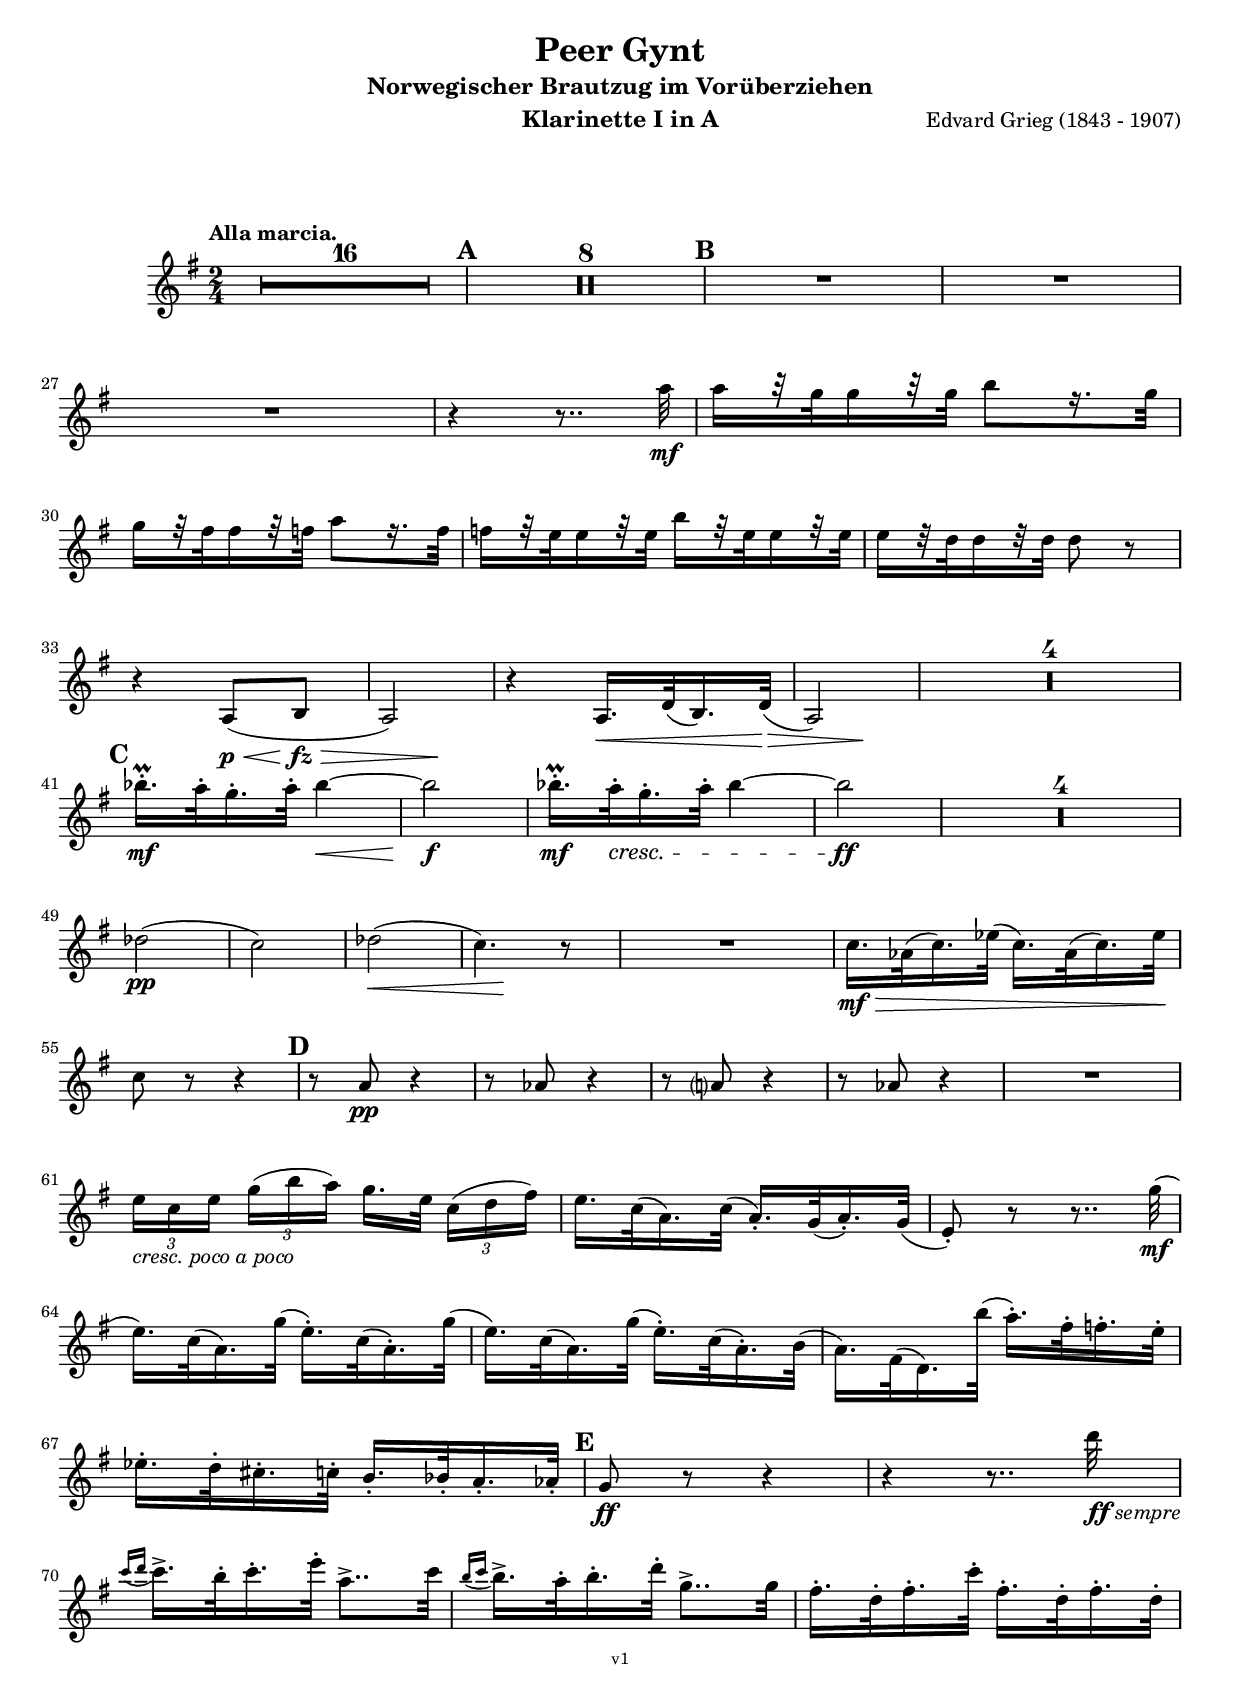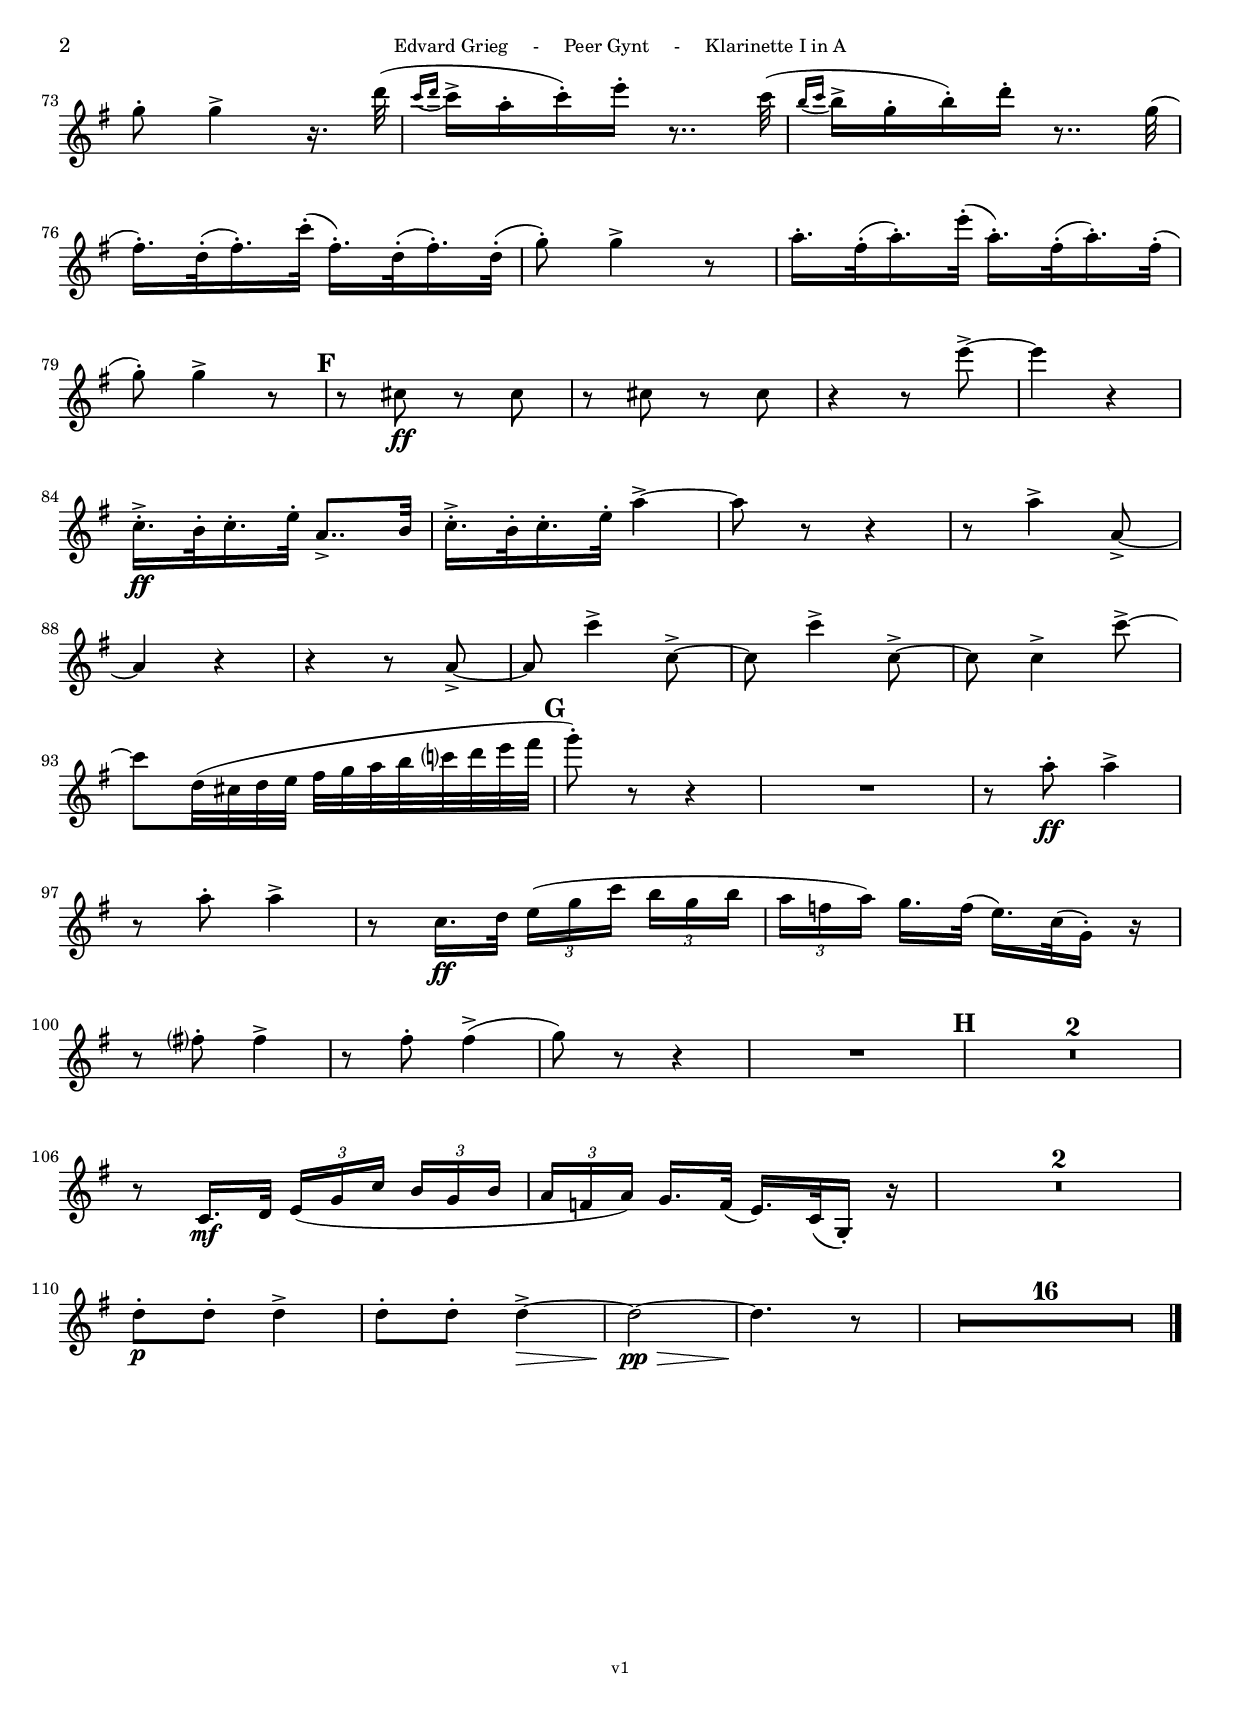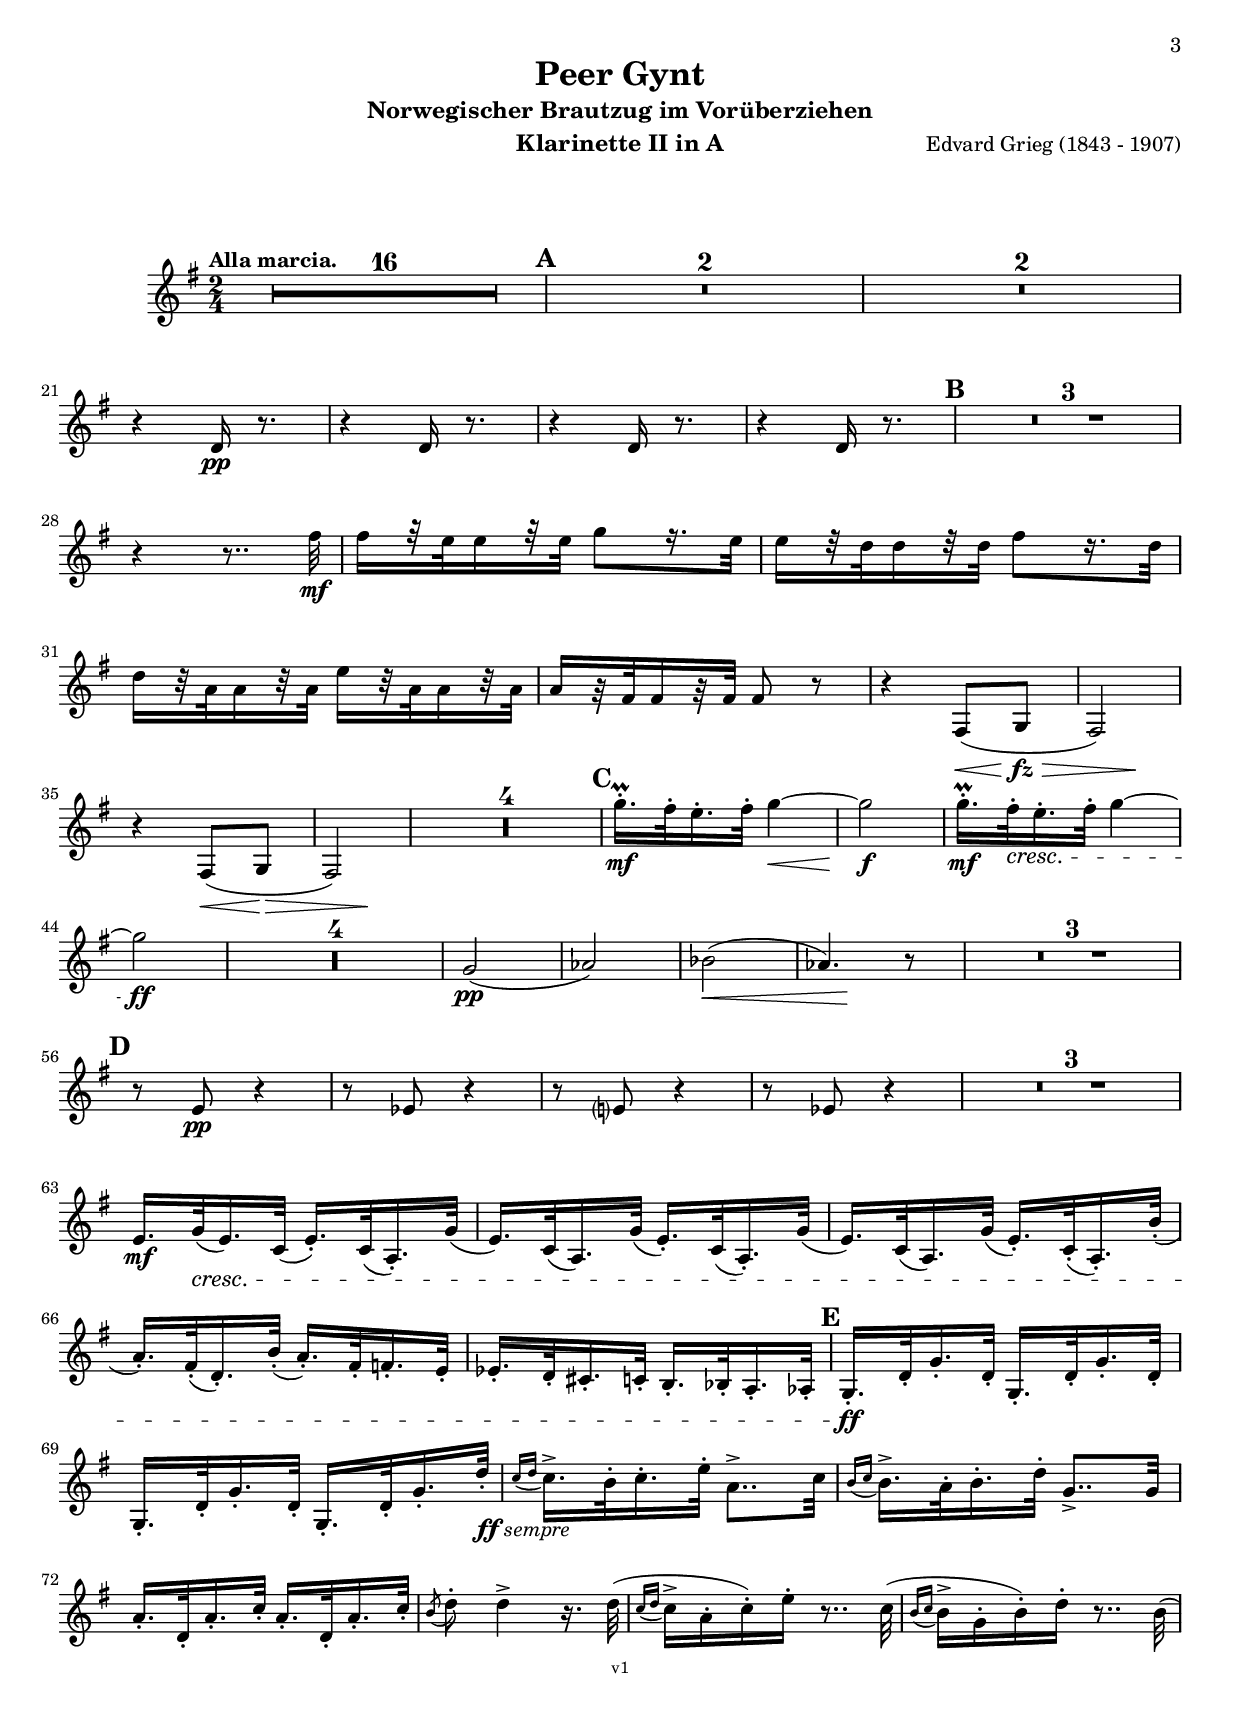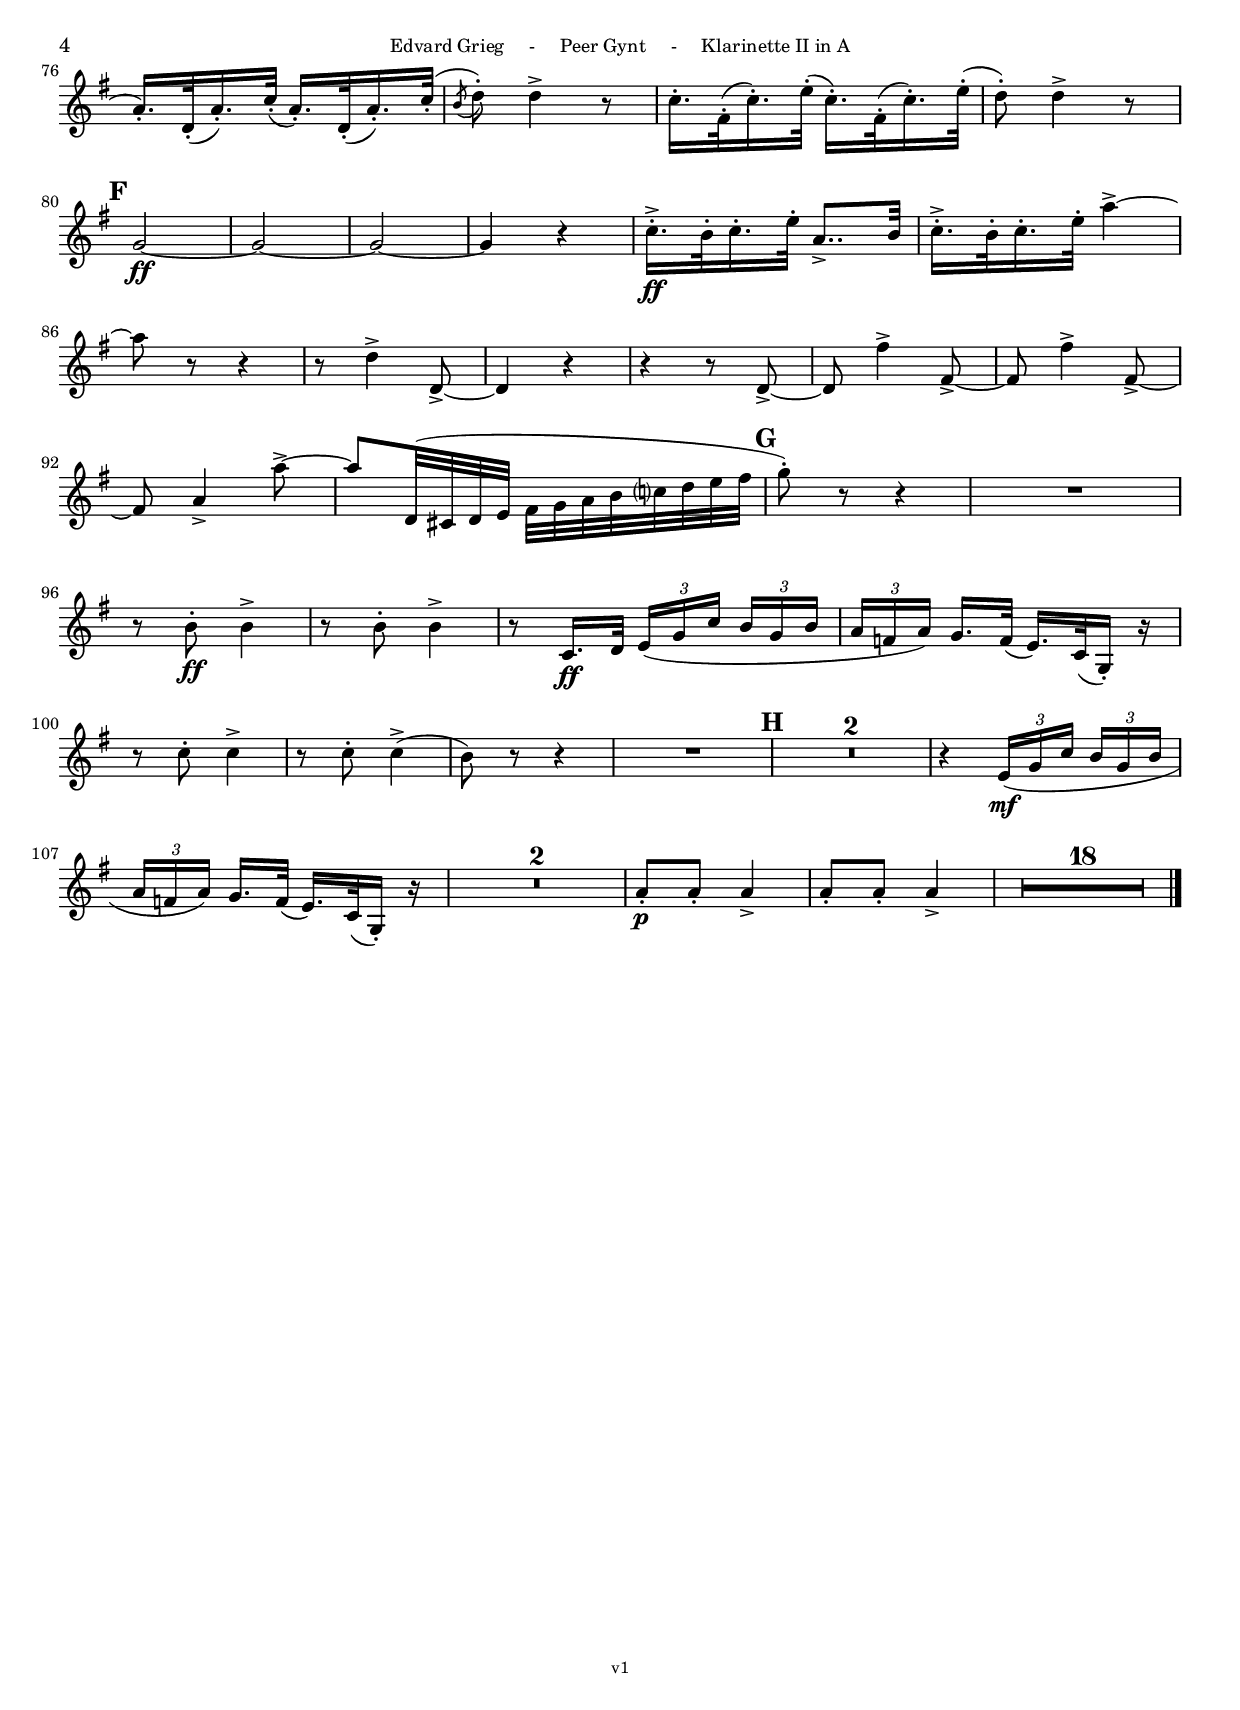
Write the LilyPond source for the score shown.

\version "2.18.2"
\language "deutsch"

\paper {
    top-margin = 10\mm
    bottom-margin = 10\mm
    left-margin = 10\mm
    right-margin = 10\mm
    ragged-last = ##f
}

\header{
  title = "Peer Gynt"
  subtitle = "Norwegischer Brautzug im Vorüberziehen"
  composerShort = "Edvard Grieg"
  composer = "Edvard Grieg (1843 - 1907)"
  version = "v1"
}

% Adapt this for automatic line-breaks
% mBreak = {}
% pBreak = {}
mBreak = { \break }
pBreak = { \pageBreak }
#(set-global-staff-size 18)

% Useful snippets
pCresc = _\markup { \dynamic p \italic "cresc." }
mfDim = _\markup { \dynamic mf \italic "dim." }
fCantabile = _\markup { \dynamic f \italic "cantabile" }
smorz = _\markup { \italic "smorz." }
sempreFf = _\markup { \italic "sempre" \dynamic ff }
ffSempre = _\markup { \dynamic ff \italic "sempre" }
sempreFff = _\markup { \italic "sempre" \dynamic fff }
pocoF = _\markup { \italic "poco" \dynamic f }
ffz = _\markup { \dynamic { ffz } } 
crescMolto = _\markup { \italic "cresc. molto" }
pMoltoCresc = _\markup { \dynamic p \italic "molto cresc." }
sempreCresc = _\markup { \italic "sempre cresc." }
ppEspr = _\markup { \dynamic pp \italic "espr." }
ppiuEspress = _\markup { \dynamic p \italic "più espress." }
pocoCresc = _\markup { \italic "poco cresc." }
mfEspress = _\markup { \dynamic mf \italic "espress." }
pEspress = _\markup { \dynamic p \italic "espress." }
string = ^\markup { \italic "string." }
stringendo = ^\markup { \italic "stringendo" }
pocoString = ^\markup { \italic "poco string." }
sempreStringendo = ^\markup { \italic "sempre stringendo" }
sempreString = ^\markup { \italic "sempre string." }
tuttaForza = _\markup { \italic "tutta forza" }
allargando = _\markup { \italic "allargando" }
pocoMenoMosso = ^\markup {\italic \bold {"Poco meno mosso."} }
rit = ^\markup {\italic {"rit."} }
rall = ^\markup {\italic {"rall."} }
riten = ^\markup {\italic {"riten."} }
ritATempo = ^\markup { \center-align \italic {"  rit. a tempo"} }
aTempo = ^\markup { \italic {"a tempo"} }
moltoRit = ^\markup { \italic {"molto rit."} }
pocoRit = ^\markup {\italic {"poco rit."} }
pocoRiten = ^\markup {\italic {"poco riten."} }
sec = ^\markup {\italic {"sec."} }
pocoRall = ^\markup {\italic {"poco rall."} }
pocoAPocoRall = ^\markup {\italic {"poco a poco rall."} }
pocoAPocoAccel = ^\markup {\italic {"poco a poco accel."} }
pocoAPocoAccelAlD = ^\markup {\italic {"poco a poco accel. al D"} }
sempreAccel = ^\markup {\italic {"sempre accel."} }
solo = ^\markup { "Solo" }
piuF = _\markup { \italic "più" \dynamic f }
piuP = _\markup { \italic "più" \dynamic p }
lento = ^\markup { \italic "Lento" }
accel = ^\markup { \bold { "accel." } }
tempoPrimo = ^\markup { \italic { "Tempo I" } }

% Adapted from http://lsr.di.unimi.it/LSR/Snippet?id=655
% Make title, subtitle, instrument appear on pages other than the first
#(define (part-not-first-page layout props arg)
   (if (not (= (chain-assoc-get 'page:page-number props -1)
               (ly:output-def-lookup layout 'first-page-number)))
       (interpret-markup layout props arg)
       empty-stencil))

\paper {
  oddHeaderMarkup = \markup
  \fill-line {
    " "
    \on-the-fly #part-not-first-page \fontsize #-1.0 \concat {
      \fromproperty #'header:composerShort
      "     -     "
      \fromproperty #'header:title
      "     -     "
      \fromproperty #'header:instrument
    }
    \if \should-print-page-number \fromproperty #'page:page-number-string
  }
  evenHeaderMarkup = \markup
  \fill-line {
    \if \should-print-page-number \fromproperty #'page:page-number-string
    \on-the-fly #part-not-first-page \fontsize #-1.0 \concat {
      \fromproperty #'header:composerShort
      "     -     "
      \fromproperty #'header:title
      "     -     "
      \fromproperty #'header:instrument
    }
    " "
  }
  oddFooterMarkup = \markup
  \fill-line \fontsize #-2.0 {
    " "
    \fromproperty #'header:version
    " "
  }
  % Distance between title stuff and music
  markup-system-spacing.basic-distance = #12
  markup-system-spacing.minimum-distance = #12
  markup-system-spacing.padding = #10
  % Distance between music systems
  system-system-spacing.basic-distance = #13
  system-system-spacing.minimum-distance = #13
  % system-system-spacing.padding = #10
  
}

% This allows the use of \startMeasureCount and \stopMeasureCount
% See https://lilypond.org/doc/v2.23/Documentation/snippets/repeats#repeats-numbering-groups-of-measures
\layout {
  \context {
    \Staff
    \consists #Measure_counter_engraver
  }
}

% ---------------------------------------------------------

clarinet_I = {
  \accidentalStyle Score.modern-cautionary
  \defaultTimeSignature
  \compressEmptyMeasures
  \time 2/4
  \tempo "Alla marcia."
  \key g \major
  \clef violin
  \relative c' {
    % cl1 p1 1
    R2*16 |
    \mark #1
    R2*8 |
    \mark #2
    % FIXME: Add oboe cue notes
    R2 |
    R2 |
    \mBreak

    % cl1 p1 2
    % FIXME: Add oboe cue notes
    R2 |
    r4 r8.. a''32\mf |
    a16[ r32 g32 g16 r32 g32] h8[ r16. g32] | 
    \mBreak
    
    % cl1 p1 3
    g16[ r32 fis32 fis16 r32 f32] a8[ r16. f32] | 
    f16[ r32 e32 e16 r32 e32] h'16[ r32 e,32 e16 r32 e32] | 
    e16[ r32 d32 d16 r32 d32] d8 r |
    \mBreak
    
    % cl1 p1 4
    r4 a,8(\p\< h\fz\> |
    \after 4 \! a2) |
    r4 a16.\< d32( h16.) d32\>( |
    \after 4 \! a2) |
    R2*4 |
    \mBreak
    
    % cl1 p1 5
    \mark #3
    b''16.-.\prall\mf a32-. g16.-. a32-. b4~\< |
    b2\f |
    b16.-.\prall\mf a32-.\cresc g16.-. a32-. b4~ |
    b2\ff |
    R2*4 |
    \mBreak
    
    % cl1 p1 6
    des,2(\pp |
    c2) |
    des2(\< |
    \after 8\! c4.) r8 |
    R2 |
    c16.\mf\> as32( c16.) es32( c16.) as32( c16.) es32\! |
    \mBreak
    
    % cl1 p1 7
    c8 r r4 |
    \mark #4
    r8 a\pp r4 |
    r8 as r4 |
    r8 a r4 |
    r8 as r4 |
    R2 |
    \mBreak
    
    % cl1 p1 8
    \tuplet 3/2 { e'16[ _\markup \italic "cresc. poco a poco" c e] } \tuplet 3/2 { g16([ h a)] } g16.[ e32] \tuplet 3/2 { c16([ d fis)] } |
    e16. c32( a16.) c32( a16.-.) g32( a16.-.) g32( |
    e8-.) r r8.. g'32(\mf |
    \mBreak
    
    % cl1 p1 9
    e16.) c32( a16.) g'32( e16.-.) c32( a16.-.) g'32( |
    e16.) c32( a16.) g'32( e16.-.) c32( a16.-.) h32( |
    a16.) fis32( d16.) h''32( a16.-.) fis32-. f16.-. e32-. |
    \mBreak
    
    % cl1 p1 10
    es16.-. d32-. cis16.-. c32-. h16.-. b32-. a16.-. as32-.
    \mark #5
    g8\ff r r4 |
    r4 r8.. d''32\ffSempre |
    \mBreak

    % cl1 p2 1
    \appoggiatura { c16 d } c16.-> h32-. c16.-. e32-. a,8..-> c32 |
    \appoggiatura { h16 c } h16.-> a32-. h16.-. d32-. g,8..-> g32 |
    fis16.-. d32-. fis16.-. c'32-. fis,16.-. d32-. fis16.-. d32-. |
    \mBreak

    % cl1 p2 2
    g8-. g4-> r16. d'32( |
    \appoggiatura { c16 d } c16-> a16-. c16-.) e16-. r8.. c32( |
    \appoggiatura { h16 c } h16-> g16-. h16-.) d16-. r8.. g,32( |
    \mBreak

    % cl1 p2 3
    fis16.-.) d32-.( fis16.-.) c'32-.( fis,16.-.) d32-.( fis16.-.) d32-.( |
    g8-.) g4-> r8 |
    a16.-. fis32-.( a16.-.) e'32-.( a,16.-.) fis32-.( a16.-.) fis32-.( |
    \mBreak

    % cl1 p2 4
    g8-.) g4-> r8 |
    \mark #6
    r8 cis,\ff r cis |
    r8 cis r cis |
    r4 r8 e'->~ |
    e4 r |
    \mBreak

    % cl1 p2 5
    c,16.-.->\ff h32-. c16.-. e32-. a,8..-> h32 |
    c16.-.-> h32-. c16.-. e32-. a4->~ |
    a8 r r4 |
    r8 a4-> a,8->~ |
    \mBreak

    % cl1 p2 6
    a4 r |
    r4 r8 a->~ |
    a8 c'4-> c,8->~ |
    c8 c'4-> c,8->~ |
    c8 c4-> c'8->~ |
    \mBreak

    % cl1 p2 7
    c8 d,32( cis d e fis g a h c d e fis |
    \mark #7
    g8-.) r r4 |
    R2 |
    r8 a,8-.\ff a4-> |
    \mBreak

    % cl1 p2 8
    r8 a8-. a4-> |
    r8 c,16.\ff d32 \tuplet 3/2 { e16([ g c] } \tuplet 3/2 { h16[ g h] } |
    \tuplet 3/2 { a16[ f a]) } g16. f32( e16.) c32( g16-.) r16 |
    \mBreak

    % cl1 p2 9
    r8 fis'8-. fis4-> |
    r8 fis-. fis4->( |
    g8) r r4 |
    R2 |
    \mark #8
    R2*2 |
    \mBreak

    % cl1 p2 10
    r8 c,,16.\mf d32 \tuplet 3/2 { e16([ g c] } \tuplet 3/2 { h16[ g h] } |
    \tuplet 3/2 { a16[ f a]) } g16. f32( e16.) c32( g16-.) r16 |
    R2*2 |
    \mBreak

    % cl1 p2 11
    d''8-.\p d-. d4-> |
    d8-. d-. d4->~\> |
    d2\pp\>~ |
    d4.\! r8 |
    R2*16
    \bar "|."
    \mBreak
  }
}

clarinet_II = {
  \accidentalStyle Score.modern-cautionary
  \defaultTimeSignature
  \compressEmptyMeasures
  \time 2/4
  \tempo "Alla marcia."
  \key g \major
  \clef violin
  \relative c' {
    % cl2 p1 1
    R2*16 |
    \mark #1
    R2*2 |
    % FIXME: Add flute cue notes
    R2*2 |
    \mBreak

    % cl2 p1 2
    r4 d16\pp r8. |
    r4 d16 r8. |
    r4 d16 r8. |
    r4 d16 r8. |
    \mark #2
    R2*3 |
    \mBreak
    
    % cl2 p1 3
    r4 r8.. fis'32\mf |
    fis16[ r32 e32 e16 r32 e32] g8[ r16. e32] | 
    e16[ r32 d32 d16 r32 d32] fis8[ r16. d32] | 
    \mBreak
    
    % cl2 p1 4
    d16[ r32 a32 a16 r32 a32] e'16[ r32 a,32 a16 r32 a32] | 
    a16[ r32 fis32 fis16 r32 fis32] fis8 r |
    r4 fis,8(\< g\fz\> |
    \after 4 \! fis2) |
    \mBreak
    
    % cl2 p1 5
    r4 fis8(\< g\> |
    \after 4 \! fis2) |
    R2*4 |
    \mark #3
    g''16.-.\prall\mf fis32-. e16.-. fis32-. g4~\< |
    g2\f |
    g16.-.\prall\mf fis32-.\cresc e16.-. fis32-. g4~ |
    \mBreak
    
    % cl2 p1 6
    g2\ff |
    R2*4 |
    g,2(\pp |
    as2) |
    b2(\< |
    \after 8\! as4.) r8 |
    R2*3 |
    \mBreak
    
    % cl2 p1 7
    \mark #4
    r8 e\pp r4 |
    r8 es r4 |
    r8 e r4 |
    r8 es r4 |
    R2*3 |
    \mBreak
    
    % cl2 p2 1
    e16.\mf g32(\cresc e16.) c32( e16.-.) c32( a16.-.) g'32( |
    e16.) c32( a16.) g'32( e16.-.) c32( a16.-.) g'32( |
    e16.) c32( a16.) g'32( e16.-.) c32-.( a16.-.) h'32-.( |
    \mBreak
    
    % cl2 p2 2
    a16.-.) fis32-.( d16.-.) h'32-.( a16.-.) fis32-. f16.-. e32-. |
    es16.-. d32-. cis16.-. c32-. h16.-. b32-. a16.-. as32-. |
    \mark #5
    g16.-.\ff d'32-. g16.-. d32-. g,16.-. d'32-. g16.-. d32-. |
    \mBreak
    
    % cl2 p2 3
    g,16.-. d'32-. g16.-. d32-. g,16.-. d'32-. g16.-. d'32-.\ffSempre |
    \appoggiatura { c16 d } c16.-> h32-. c16.-. e32-. a,8..-> c32 |
    \appoggiatura { h16 c } h16.-> a32-. h16.-. d32-. g,8..-> g32 |
    \mBreak

    % cl2 p2 4
    a16.-. d,32-. a'16.-. c32-. a16.-. d,32-. a'16.-. c32-. |
    \acciaccatura h8 d-. d4-> r16. d32( |
    % FIXME: or tuplets?? also in clar 1
    \appoggiatura { c16 d } c16-> a16-. c16-.) e16-. r8.. c32( |
    \appoggiatura { h16 c } h16-> g16-. h16-.) d16-. r8.. h32( |
    \mBreak

    % cl2 p2 5
    a16.-.) d,32-.( a'16.-.) c32-.( a16.-.) d,32-.( a'16.-.) c32-.( |
    \acciaccatura h8 d-.) d4-> r8 |
    c16.-. fis,32-.( c'16.-.) e32-.( c16.-.) fis,32-.( c'16.-.) e32-.( |
    d8-.) d4-> r8 |
    \mBreak

    % cl2 p2 6
    \mark #6
    g,2~\ff |
    g2~ |
    g2~ |
    g4 r|
    c16.-.->\ff h32-. c16.-. e32-. a,8..-> h32 |
    c16.-.-> h32-. c16.-. e32-. a4->~ |
    \mBreak

    % cl2 p2 7
    a8 r r4 |
    r8 d,4-> d,8->~ |
    d4 r |
    r4 r8 d->~ |
    d8 fis'4-> fis,8->~ |
    fis8 fis'4-> fis,8->~ |
    \mBreak

    % cl2 p2 8
    fis8 a4-> a'8->~ |
    a8 d,,32( cis d e fis g a h c d e fis |
    \mark #7
    g8-.) r r4 |
    R2 |
    \mBreak

    % cl2 p2 9
    r8 h,8-.\ff h4-> |
    r8 h8-. h4-> |
    r8 c,16.\ff d32 \tuplet 3/2 { e16([ g c] } \tuplet 3/2 { h16[ g h] } |
    \tuplet 3/2 { a16[ f a]) } g16. f32( e16.) c32( g16-.) r16 |
    \mBreak

    % cl2 p2 10
    r8 c'8-. c4-> |
    r8 c-. c4->( |
    h8) r r4 |
    R2 |
    \mark #8
    R2*2 |
    r4 \tuplet 3/2 { e,16([\mf g c] } \tuplet 3/2 { h16[ g h] } |
    \mBreak

    % cl2 p2 11
    \tuplet 3/2 { a16[ f a]) } g16. f32( e16.) c32( g16-.) r16 |
    R2*2 |
    a'8-.\p a-. a4-> |
    a8-. a-. a4-> |
    R2*18
    \bar "|."
    \mBreak
  }
}



% ---------------------------------------------------------

%{
\bookpart {
  \header{
    instrument = "Klarinette I in A"
  }
  \score {
    \new Staff {
      \compressFullBarRests
      \set Score.markFormatter = #format-mark-box-alphabet
      \override DynamicLineSpanner.staff-padding = #3
      \accidentalStyle Score.modern-cautionary
      <<
      {
        \transpose a a \clarinet_I
      }
      \\
      {
        \transpose a a \clarinet_II
      }
      >>
    }
  }
}
%}


\bookpart {
  \header{
    instrument = "Klarinette I in A"
  }
  \score {
    \new Staff {
      \override DynamicLineSpanner.staff-padding = #3
      \accidentalStyle Score.modern-cautionary
      \new Voice {
        \transpose a a \clarinet_I
      }
    }
  }
}

\bookpart {
  \header{
    instrument = "Klarinette II in A"
  }
  \score {
    \new Staff {
      \override DynamicLineSpanner.staff-padding = #3
      \accidentalStyle Score.modern-cautionary
      \new Voice {
        \transpose a a \clarinet_II
      }
    }
  }
}
